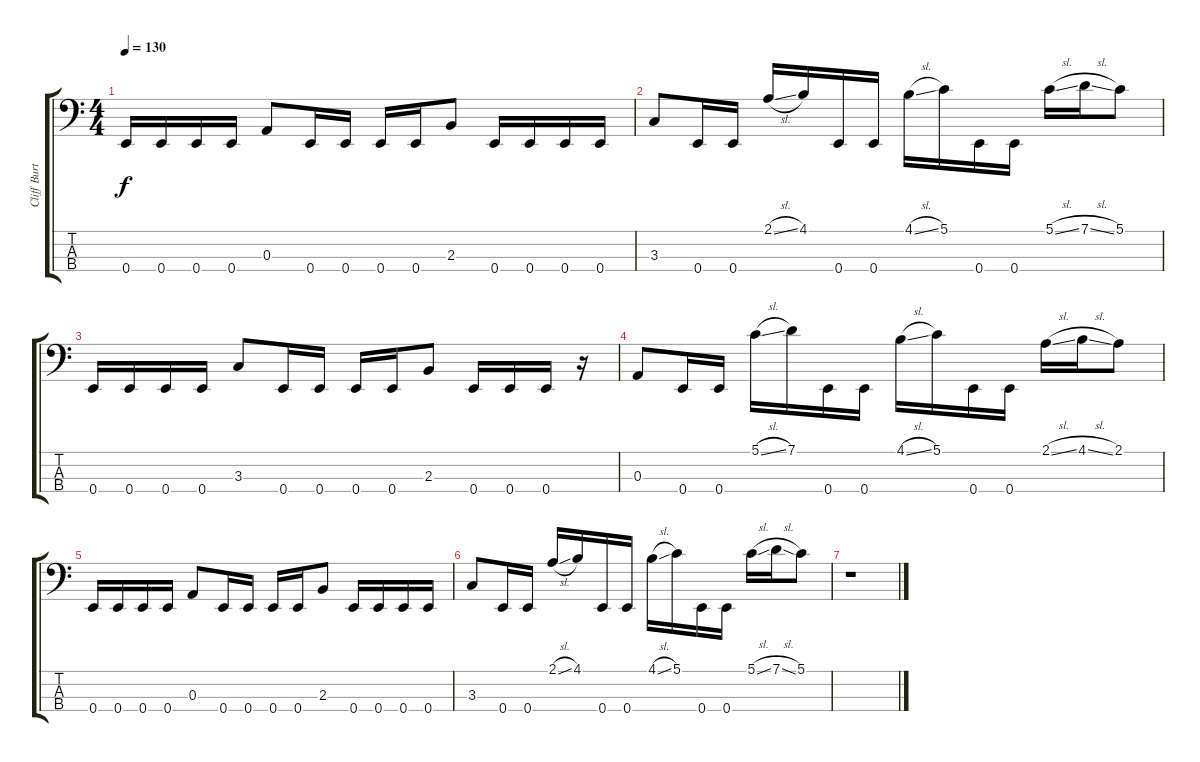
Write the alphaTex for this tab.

\track ("Cliff Burton (Bass)" "Cliff Burt") {instrument electricbassfinger}
\staff {score tabs}
\tuning (G2 D2 A1 E1) {hide}
\ts (4 4)
\tempo 130
\clef f4
\ks c
0.4.16{dy f volume 6} 0.4.16 0.4.16 0.4.16 0.3.8 0.4.16 0.4.16 0.4.16 0.4.16 2.3.8 0.4.16 0.4.16 0.4.16 0.4.16 |
3.3.8 0.4.16 0.4.16 2.1{sl}.16 4.1.16 0.4.16 0.4.16 4.1{sl}.16 5.1.16 0.4.16 0.4.16 5.1{sl}.16 7.1{sl}.16 5.1.8 |
0.4.16 0.4.16{volume 5} 0.4.16 0.4.16 3.3.8 0.4.16 0.4.16 0.4.16 0.4.16 2.3.8 0.4.16 0.4.16 0.4.16 r.16 |
0.3.8 0.4.16 0.4.16 5.1{sl}.16 7.1.16 0.4.16 0.4.16 4.1{sl}.16 5.1.16 0.4.16 0.4.16 2.1{sl}.16 4.1{sl}.16 2.1.8 |
0.4.16{volume 0} 0.4.16 0.4.16 0.4.16 0.3.8 0.4.16 0.4.16 0.4.16 0.4.16 2.3.8 0.4.16 0.4.16 0.4.16 0.4.16 |
3.3.8 0.4.16 0.4.16 2.1{sl}.16 4.1.16 0.4.16 0.4.16 4.1{sl}.16 5.1.16 0.4.16 0.4.16 5.1{sl}.16 7.1{sl}.16 5.1.8 |
r.1
